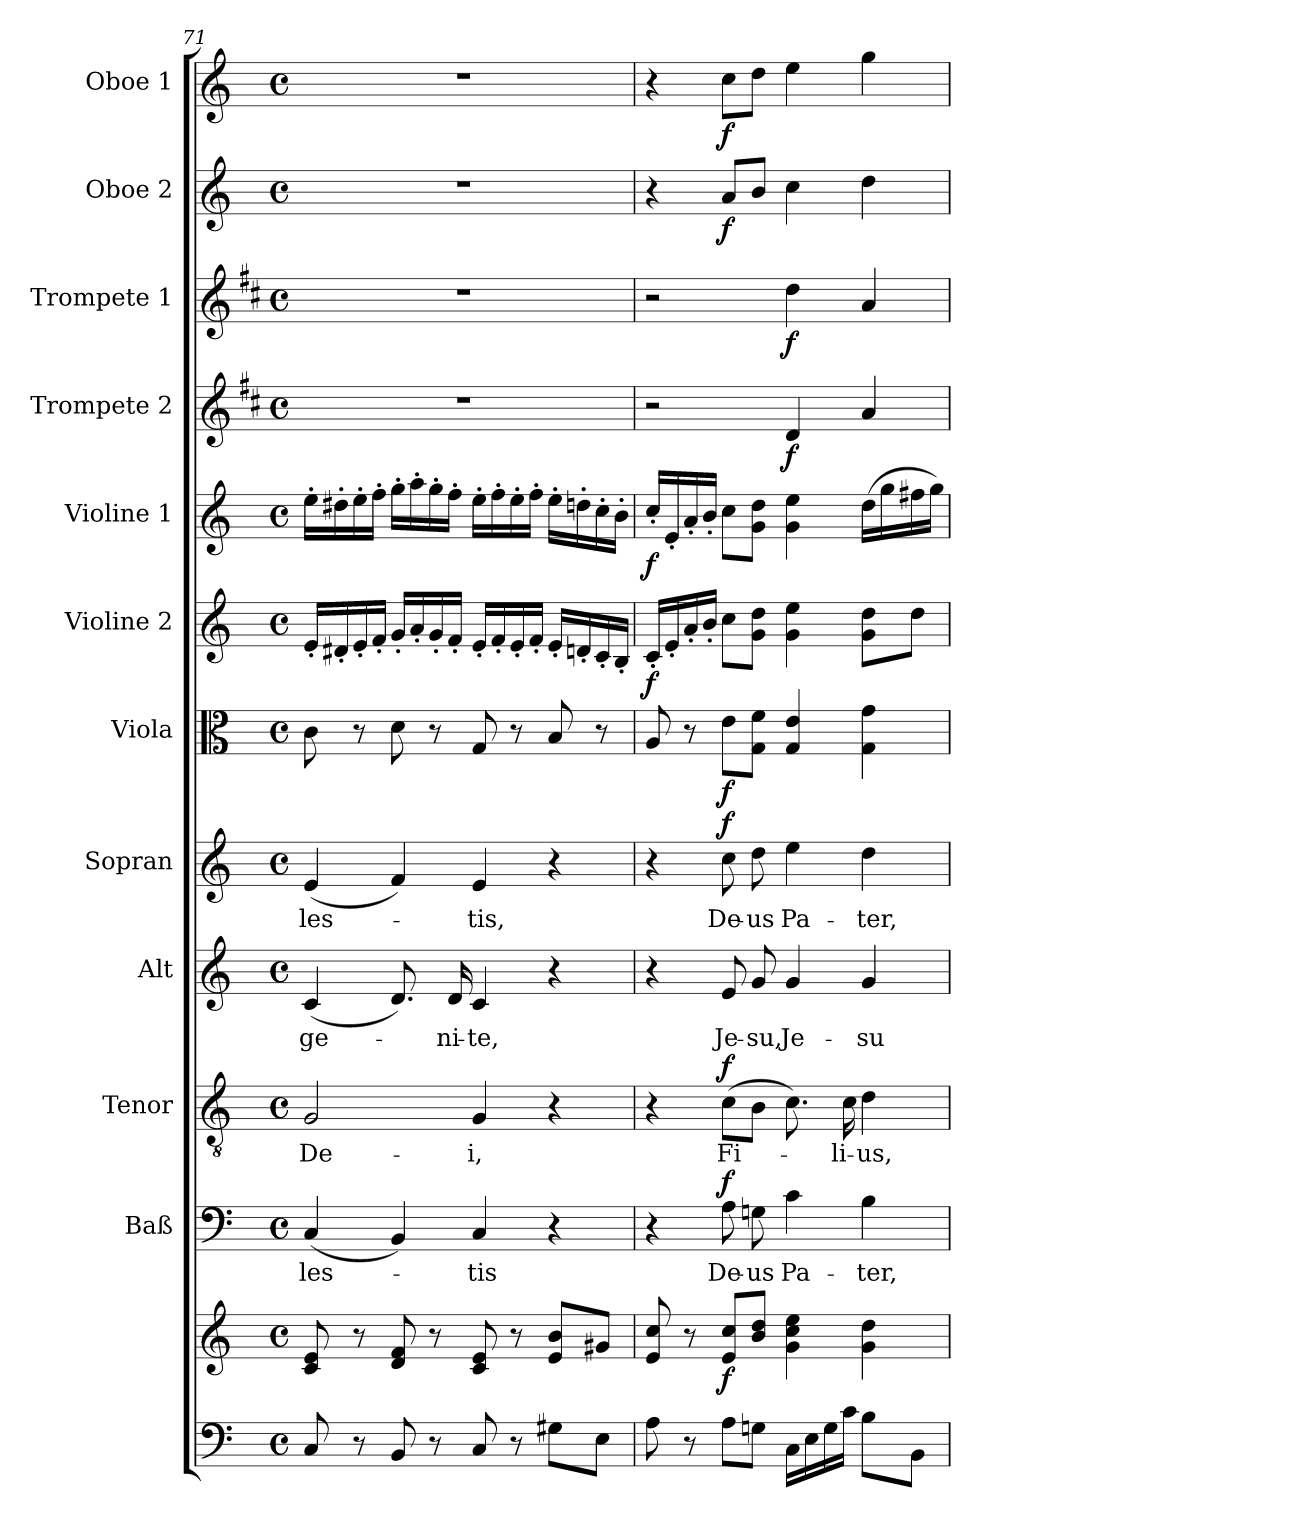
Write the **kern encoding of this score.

**kern	**kern	**dynam	**kern	**text	**dynam	**kern	**text	**dynam	**kern	**text	**kern	**text	**dynam	**kern	**dynam	**kern	**dynam	**kern	**dynam	**kern	**dynam	**kern	**dynam	**kern	**dynam	**kern	**dynam
*part12	*part12	*part12	*part11	*part11	*part11	*part10	*part10	*part10	*part9	*part9	*part8	*part8	*part8	*part7	*part7	*part6	*part6	*part5	*part5	*part4	*part4	*part3	*part3	*part2	*part2	*part1	*part1
*staff13	*staff12	*staff12/13	*staff11	*staff11	*staff11	*staff10	*staff10	*staff10	*staff9	*staff9	*staff8	*staff8	*staff8	*staff7	*staff7	*staff6	*staff6	*staff5	*staff5	*staff4	*staff4	*staff3	*staff3	*staff2	*staff2	*staff1	*staff1
*	*	*	*I"Baß	*	*	*I"Tenor	*	*	*I"Alt	*	*I"Sopran	*	*	*I"Viola	*	*I"Violine 2	*	*I"Violine 1	*	*I"Trompete 2	*	*I"Trompete 1	*	*I"Oboe 2	*	*I"Oboe 1	*
*	*	*	*I'Baß	*	*	*I'Ten	*	*	*I'Alt	*	*I'Sop	*	*	*I'Vla.	*	*I'Vln. 2	*	*I'Vln. 1	*	*I'Trp. 2	*	*I'Trp. 1	*	*I'Ob. 2	*	*I'Ob. 1	*
*clefF4	*clefG2	*	*clefF4	*	*	*clefGv2	*	*	*clefG2	*	*clefG2	*	*	*clefC3	*	*clefG2	*	*clefG2	*	*clefG2	*	*clefG2	*	*clefG2	*	*clefG2	*
*	*	*	*	*	*	*	*	*	*	*	*	*	*	*	*	*	*	*	*	*ITrd1c2	*	*ITrd1c2	*	*	*	*	*
*k[]	*k[]	*	*k[]	*	*	*k[]	*	*	*k[]	*	*k[]	*	*	*k[]	*	*k[]	*	*k[]	*	*k[]	*	*k[]	*	*k[]	*	*k[]	*
*C:	*C:	*	*C:	*	*	*C:	*	*	*C:	*	*C:	*	*	*C:	*	*C:	*	*C:	*	*C:	*	*C:	*	*C:	*	*C:	*
*M4/4	*M4/4	*	*M4/4	*	*	*M4/4	*	*	*M4/4	*	*M4/4	*	*	*M4/4	*	*M4/4	*	*M4/4	*	*M4/4	*	*M4/4	*	*M4/4	*	*M4/4	*
*met(c)	*met(c)	*	*met(c)	*	*	*met(c)	*	*	*met(c)	*	*met(c)	*	*	*met(c)	*	*met(c)	*	*met(c)	*	*met(c)	*	*met(c)	*	*met(c)	*	*met(c)	*
=71	=71	=71	=71	=71	=71	=71	=71	=71	=71	=71	=71	=71	=71	=71	=71	=71	=71	=71	=71	=71	=71	=71	=71	=71	=71	=71	=71
!	!	!	!	!LO:LY:b	!	!	!LO:LY:b	!	!	!LO:LY:b	!	!LO:LY:b	!	!	!	!	!	!	!	!	!	!	!	!	!	!	!
8C/	8c/ 8e/	.	(<4C/	-les-	.	2G/	De-	.	(<4c/	-ge-	(<4e/	-les-	.	8c\	.	16e'</LL	.	16ee'>\LL	.	1r	.	1r	.	1r	.	1r	.
.	.	.	.	.	.	.	.	.	.	.	.	.	.	.	.	16d#X'</	.	16dd#X'>\	.	.	.	.	.	.	.	.	.
8r	8r	.	.	.	.	.	.	.	.	.	.	.	.	8r	.	16e'</	.	16ee'>\	.	.	.	.	.	.	.	.	.
.	.	.	.	.	.	.	.	.	.	.	.	.	.	.	.	16f'</JJ	.	16ff'>\JJ	.	.	.	.	.	.	.	.	.
8BB/	8d/ 8f/	.	4BB/)	.	.	.	.	.	8.d/)	.	4f/)	.	.	8d\	.	16g'</LL	.	16gg'>\LL	.	.	.	.	.	.	.	.	.
.	.	.	.	.	.	.	.	.	.	.	.	.	.	.	.	16a'</	.	16aa'>\	.	.	.	.	.	.	.	.	.
8r	8r	.	.	.	.	.	.	.	.	.	.	.	.	8r	.	16g'</	.	16gg'>\	.	.	.	.	.	.	.	.	.
!	!	!	!	!	!	!	!	!	!	!LO:LY:b	!	!	!	!	!	!	!	!	!	!	!	!	!	!	!	!	!
.	.	.	.	.	.	.	.	.	16d/	-ni-	.	.	.	.	.	16f'</JJ	.	16ff'>\JJ	.	.	.	.	.	.	.	.	.
!	!	!	!	!LO:LY:b	!	!	!LO:LY:b	!	!	!LO:LY:b	!	!LO:LY:b	!	!	!	!	!	!	!	!	!	!	!	!	!	!	!
8C/	8c/ 8e/	.	4C/	-tis	.	4G/	-i,	.	4c/	-te,	4e/	-tis,	.	8G/	.	16e'</LL	.	16ee'>\LL	.	.	.	.	.	.	.	.	.
.	.	.	.	.	.	.	.	.	.	.	.	.	.	.	.	16f'</	.	16ff'>\	.	.	.	.	.	.	.	.	.
8r	8r	.	.	.	.	.	.	.	.	.	.	.	.	8r	.	16e'</	.	16ee'>\	.	.	.	.	.	.	.	.	.
.	.	.	.	.	.	.	.	.	.	.	.	.	.	.	.	16f'</JJ	.	16ff'>\JJ	.	.	.	.	.	.	.	.	.
8G#X\L	8e/ 8b/L	.	4r	.	.	4r	.	.	4r	.	4r	.	.	8B/	.	16e'</LL	.	16ee'>\LL	.	.	.	.	.	.	.	.	.
.	.	.	.	.	.	.	.	.	.	.	.	.	.	.	.	16dn'</	.	16ddn'>\	.	.	.	.	.	.	.	.	.
8E\J	8g#X/J	.	.	.	.	.	.	.	.	.	.	.	.	8r	.	16c'</	.	16cc'>\	.	.	.	.	.	.	.	.	.
.	.	.	.	.	.	.	.	.	.	.	.	.	.	.	.	16B'</JJ	.	16b'>\JJ	.	.	.	.	.	.	.	.	.
!!LO:PB:g=z
=72	=72	=72	=72	=72	=72	=72	=72	=72	=72	=72	=72	=72	=72	=72	=72	=72	=72	=72	=72	=72	=72	=72	=72	=72	=72	=72	=72
!	!	!	!	!	!	!	!	!	!	!	!	!	!	!	!	!	!LO:DY:b	!	!LO:DY:b	!	!	!	!	!	!	!	!
8A\	8e/ 8cc/	.	4r	.	.	4r	.	.	4r	.	4r	.	.	8A/	.	16c'</LL	f	16cc'</LL	f	2r	.	2r	.	4r	.	4r	.
.	.	.	.	.	.	.	.	.	.	.	.	.	.	.	.	16e'</	.	16e'</	.	.	.	.	.	.	.	.	.
8r	8r	.	.	.	.	.	.	.	.	.	.	.	.	8r	.	16a'</	.	16a'</	.	.	.	.	.	.	.	.	.
.	.	.	.	.	.	.	.	.	.	.	.	.	.	.	.	16b'</JJ	.	16b'</JJ	.	.	.	.	.	.	.	.	.
!	!	!LO:DY:b	!	!LO:LY:b	!LO:DY:a	!	!LO:LY:b	!LO:DY:a	!	!LO:LY:b	!	!LO:LY:b	!LO:DY:a	!	!LO:DY:b	!	!	!	!	!	!	!	!	!	!LO:DY:b	!	!LO:DY:b
8A\L	8e/ 8cc/L	f	8A\	De-	f	(>8c\L	Fi-	f	8e/	Je-	8cc\	De-	f	8e\L	f	8cc\L	.	8cc\L	.	.	.	.	.	8a/L	f	8cc\L	f
!	!	!	!	!LO:LY:b	!	!	!	!	!	!LO:LY:b	!	!LO:LY:b	!	!	!	!	!	!	!	!	!	!	!	!	!	!	!
8Gn\J	8b/ 8dd/J	.	8Gn\	-us	.	8B\J	.	.	8g/	-su,	8dd\	-us	.	8G\ 8f\J	.	8g\ 8dd\J	.	8g\ 8dd\J	.	.	.	.	.	8b/J	.	8dd\J	.
!	!	!	!	!LO:LY:b	!	!	!	!	!	!LO:LY:b	!	!LO:LY:b	!	!	!	!	!	!	!	!	!LO:DY:b	!	!LO:DY:b	!	!	!	!
16C\LL	4g\ 4cc\ 4ee\	.	4c\	Pa-	.	8.c\)	.	.	4g/	Je-	4ee\	Pa-	.	4G/ 4e/	.	4g\ 4ee\	.	4g\ 4ee\	.	4c/	f	4cc\	f	4cc\	.	4ee\	.
16E\	.	.	.	.	.	.	.	.	.	.	.	.	.	.	.	.	.	.	.	.	.	.	.	.	.	.	.
16G\	.	.	.	.	.	.	.	.	.	.	.	.	.	.	.	.	.	.	.	.	.	.	.	.	.	.	.
!	!	!	!	!	!	!	!LO:LY:b	!	!	!	!	!	!	!	!	!	!	!	!	!	!	!	!	!	!	!	!
16c\JJ	.	.	.	.	.	16c\	-li-	.	.	.	.	.	.	.	.	.	.	.	.	.	.	.	.	.	.	.	.
!	!	!	!	!LO:LY:b	!	!	!LO:LY:b	!	!	!LO:LY:b	!	!LO:LY:b	!	!	!	!	!	!	!	!	!	!	!	!	!	!	!
8B\L	4g\ 4dd\	.	4B\	-ter,	.	4d\	-us,	.	4g/	-su	4dd\	-ter,	.	4G\ 4g\	.	8g\ 8dd\L	.	(>16dd\LL	.	4g/	.	4g/	.	4dd\	.	4gg\	.
.	.	.	.	.	.	.	.	.	.	.	.	.	.	.	.	.	.	16gg\	.	.	.	.	.	.	.	.	.
8BB\J	.	.	.	.	.	.	.	.	.	.	.	.	.	.	.	8dd\J	.	16ff#X\	.	.	.	.	.	.	.	.	.
.	.	.	.	.	.	.	.	.	.	.	.	.	.	.	.	.	.	16gg\JJ)	.	.	.	.	.	.	.	.	.
=	=	=	=	=	=	=	=	=	=	=	=	=	=	=	=	=	=	=	=	=	=	=	=	=	=	=	=
*-	*-	*-	*-	*-	*-	*-	*-	*-	*-	*-	*-	*-	*-	*-	*-	*-	*-	*-	*-	*-	*-	*-	*-	*-	*-	*-	*-
